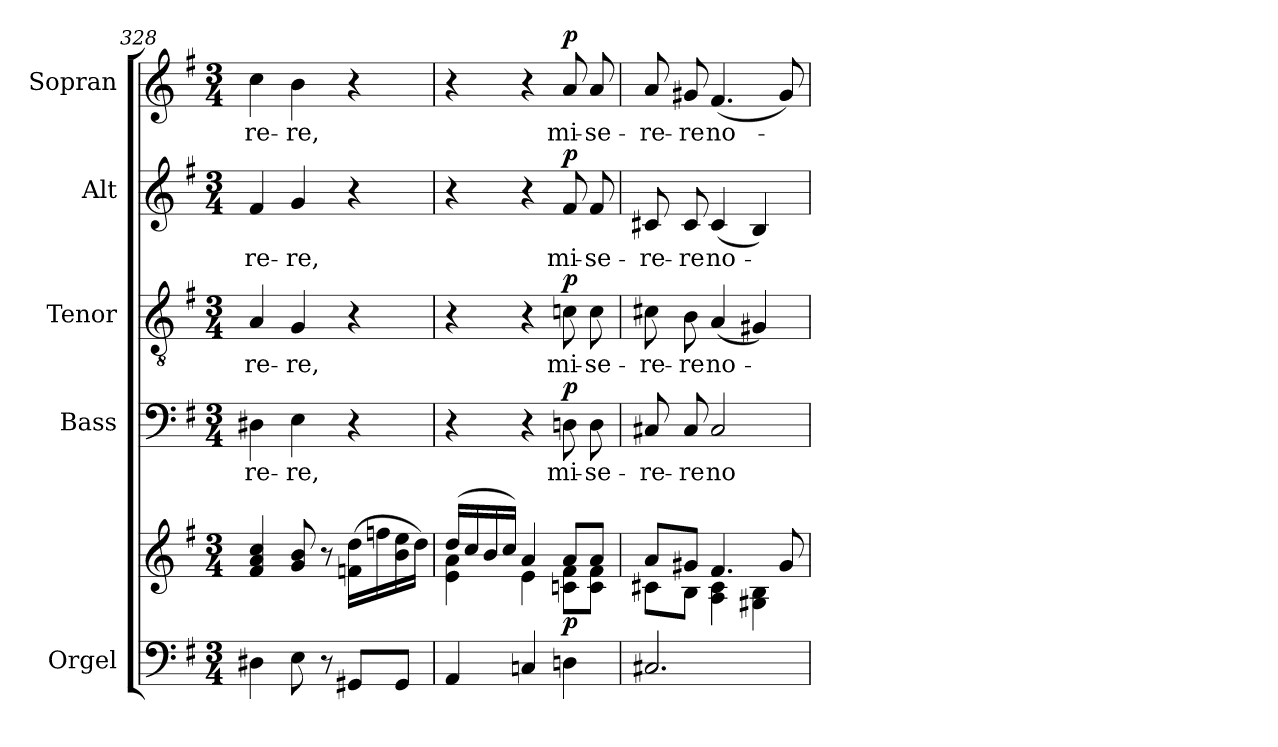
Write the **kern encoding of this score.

**kern	**kern	**dynam	**kern	**text	**dynam	**kern	**text	**dynam	**kern	**text	**dynam	**kern	**text	**dynam
*part5	*part5	*part5	*part4	*part4	*part4	*part3	*part3	*part3	*part2	*part2	*part2	*part1	*part1	*part1
*staff6	*staff5	*staff5/6	*staff4	*staff4	*staff4	*staff3	*staff3	*staff3	*staff2	*staff2	*staff2	*staff1	*staff1	*staff1
*I"Orgel	*	*	*I"Bass	*	*	*I"Tenor	*	*	*I"Alt	*	*	*I"Sopran	*	*
*I'Org.	*	*	*I'B.	*	*	*I'T.	*	*	*I'A.	*	*	*I'S.	*	*
*clefF4	*clefG2	*	*clefF4	*	*	*clefGv2	*	*	*clefG2	*	*	*clefG2	*	*
*k[f#]	*k[f#]	*	*k[f#]	*	*	*k[f#]	*	*	*k[f#]	*	*	*k[f#]	*	*
*G:	*G:	*	*G:	*	*	*G:	*	*	*G:	*	*	*G:	*	*
*M3/4	*M3/4	*	*M3/4	*	*	*M3/4	*	*	*M3/4	*	*	*M3/4	*	*
=328	=328	=328	=328	=328	=328	=328	=328	=328	=328	=328	=328	=328	=328	=328
!	!	!	!	!LO:LY:b	!	!	!LO:LY:b	!	!	!LO:LY:b	!	!	!LO:LY:b	!
4D#X\	4f#/ 4a/ 4cc/	.	4D#X\	-re-	.	4A/	-re-	.	4f#/	-re-	.	4cc\	-re-	.
!	!	!	!	!LO:LY:b	!	!	!LO:LY:b	!	!	!LO:LY:b	!	!	!LO:LY:b	!
8E\	8g/ 8b/	.	4E\	-re,	.	4G/	-re,	.	4g/	-re,	.	4b\	-re,	.
8r	8r	.	.	.	.	.	.	.	.	.	.	.	.	.
8GG#X/L	(>16fn\ 16dd\LL	.	4r	.	.	4r	.	.	4r	.	.	4r	.	.
.	16ffn\	.	.	.	.	.	.	.	.	.	.	.	.	.
8GG#/J	16b\ 16ee\	.	.	.	.	.	.	.	.	.	.	.	.	.
.	16dd\JJ)	.	.	.	.	.	.	.	.	.	.	.	.	.
=329	=329	=329	=329	=329	=329	=329	=329	=329	=329	=329	=329	=329	=329	=329
*	*^	*	*	*	*	*	*	*	*	*	*	*	*	*
4AA/	(>16dd/LL	4e\ 4a\	.	4r	.	.	4r	.	.	4r	.	.	4r	.	.
.	16cc/	.	.	.	.	.	.	.	.	.	.	.	.	.	.
.	16b/	.	.	.	.	.	.	.	.	.	.	.	.	.	.
.	16cc/JJ)	.	.	.	.	.	.	.	.	.	.	.	.	.	.
4Cn/	4a/	4e\	.	4r	.	.	4r	.	.	4r	.	.	4r	.	.
!	!	!	!LO:DY:b	!	!LO:LY:b	!LO:DY:a	!	!LO:LY:b	!LO:DY:a	!	!LO:LY:b	!LO:DY:a	!	!LO:LY:b	!LO:DY:a
4Dn\	8a/L	8cn\ 8f#\L	p	8Dn\	mi-	p	8cn\	mi-	p	8f#/	mi-	p	8a/	mi-	p
!	!	!	!	!	!LO:LY:b	!	!	!LO:LY:b	!	!	!LO:LY:b	!	!	!LO:LY:b	!
.	8a/J	8c\ 8f#\J	.	8D\	-se-	.	8c\	-se-	.	8f#/	-se-	.	8a/	-se-	.
=330	=330	=330	=330	=330	=330	=330	=330	=330	=330	=330	=330	=330	=330	=330	=330
!	!	!	!	!	!LO:LY:b	!	!	!LO:LY:b	!	!	!LO:LY:b	!	!	!LO:LY:b	!
2.C#X/	8a/L	8c#X\L	.	8C#X/	-re-	.	8c#X\	-re-	.	8c#X/	-re-	.	8a/	-re-	.
!	!	!	!	!	!LO:LY:b	!	!	!LO:LY:b	!	!	!LO:LY:b	!	!	!LO:LY:b	!
.	8g#X/J	8B\J	.	8C#/	-re	.	8B\	-re	.	8c#/	-re	.	8g#X/	-re	.
!	!	!	!	!	!LO:LY:b	!	!	!LO:LY:b	!	!	!LO:LY:b	!	!	!LO:LY:b	!
.	4.f#/	4A\ 4c#\	.	2C#/	no-	.	(<4A/	no-	.	(<4c#/	no-	.	(<4.f#/	no-	.
.	.	4G#X\ 4B\	.	.	.	.	4G#X/)	.	.	4B/)	.	.	.	.	.
.	8g#/	.	.	.	.	.	.	.	.	.	.	.	8g#/)	.	.
*	*v	*v	*	*	*	*	*	*	*	*	*	*	*	*	*
=	=	=	=	=	=	=	=	=	=	=	=	=	=	=
*-	*-	*-	*-	*-	*-	*-	*-	*-	*-	*-	*-	*-	*-	*-
